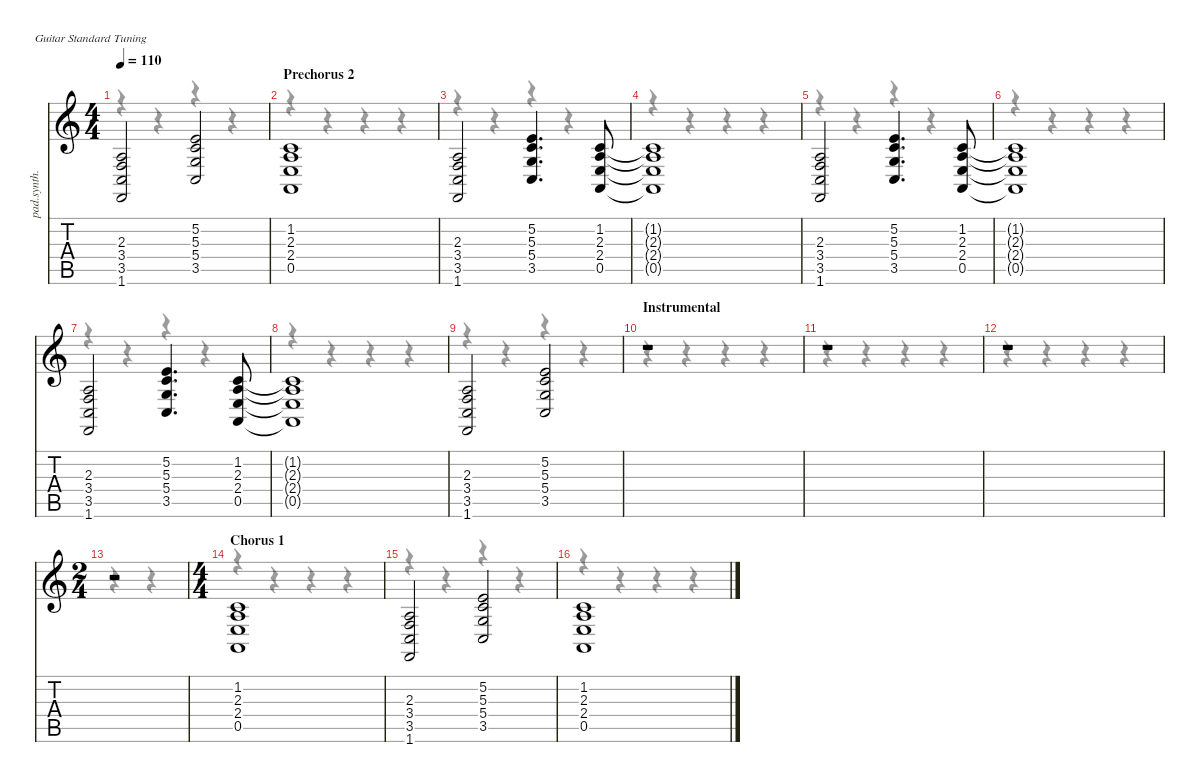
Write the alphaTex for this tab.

\defaultSystemsLayout 4
\hideDynamics
\bracketExtendMode nobrackets
\otherSystemsTrackNameOrientation horizontal
\track ("Pad" "pad.synth.") {instrument pad3polysynth}
\staff {score tabs}
\tuning (E4 B3 G3 D3 A2 E2)
\voice
\ts (4 4)
\tempo 110
\clef g2
\ks c
(2.3 3.4 3.5 1.6).2{dy f} (5.2 5.3 5.4 3.5).2 |
\section ("" "Prechorus 2")
(1.2 2.3 2.4 0.5).1 |
(2.3 3.4 3.5 1.6).2 (5.2 5.3 5.4 3.5).4{d} (1.2 2.3 2.4 0.5).8 |
(1.2{t} 2.3{t} 2.4{t} 0.5{t}).1 |
(2.3 3.4 3.5 1.6).2 (5.2 5.3 5.4 3.5).4{d} (1.2 2.3 2.4 0.5).8 |
(1.2{t} 2.3{t} 2.4{t} 0.5{t}).1 |
(2.3 3.4 3.5 1.6).2 (5.2 5.3 5.4 3.5).4{d} (1.2 2.3 2.4 0.5).8 |
(1.2{t} 2.3{t} 2.4{t} 0.5{t}).1 |
(2.3 3.4 3.5 1.6).2 (5.2 5.3 5.4 3.5).2 |
\section ("" "Instrumental")
r.1 |
r.1 |
r.1 |
\ts (2 4)
\beaming (8 1 1 1 1)
r.2 |
\ts (4 4)
\beaming (8 2 2 2 2)
\section ("" "Chorus 1")
(1.2 2.3 2.4 0.5).1 |
(2.3 3.4 3.5 1.6).2 (5.2 5.3 5.4 3.5).2 |
(1.2 2.3 2.4 0.5).1
\voice
\clef g2
\ottava regular
\simile none
\ks c
r.4{dy mf} r.4 r.4 r.4 |
r.4 r.4 r.4 r.4 |
r.4 r.4 r.4 r.4 |
r.4 r.4 r.4 r.4 |
r.4 r.4 r.4 r.4 |
r.4 r.4 r.4 r.4 |
r.4 r.4 r.4 r.4 |
r.4 r.4 r.4 r.4 |
r.4 r.4 r.4 r.4 |
r.4 r.4 r.4 r.4 |
r.4 r.4 r.4 r.4 |
r.4 r.4 r.4 r.4 |
r.4 r.4 |
r.4 r.4 r.4 r.4 |
r.4 r.4 r.4 r.4 |
r.4 r.4 r.4 r.4
